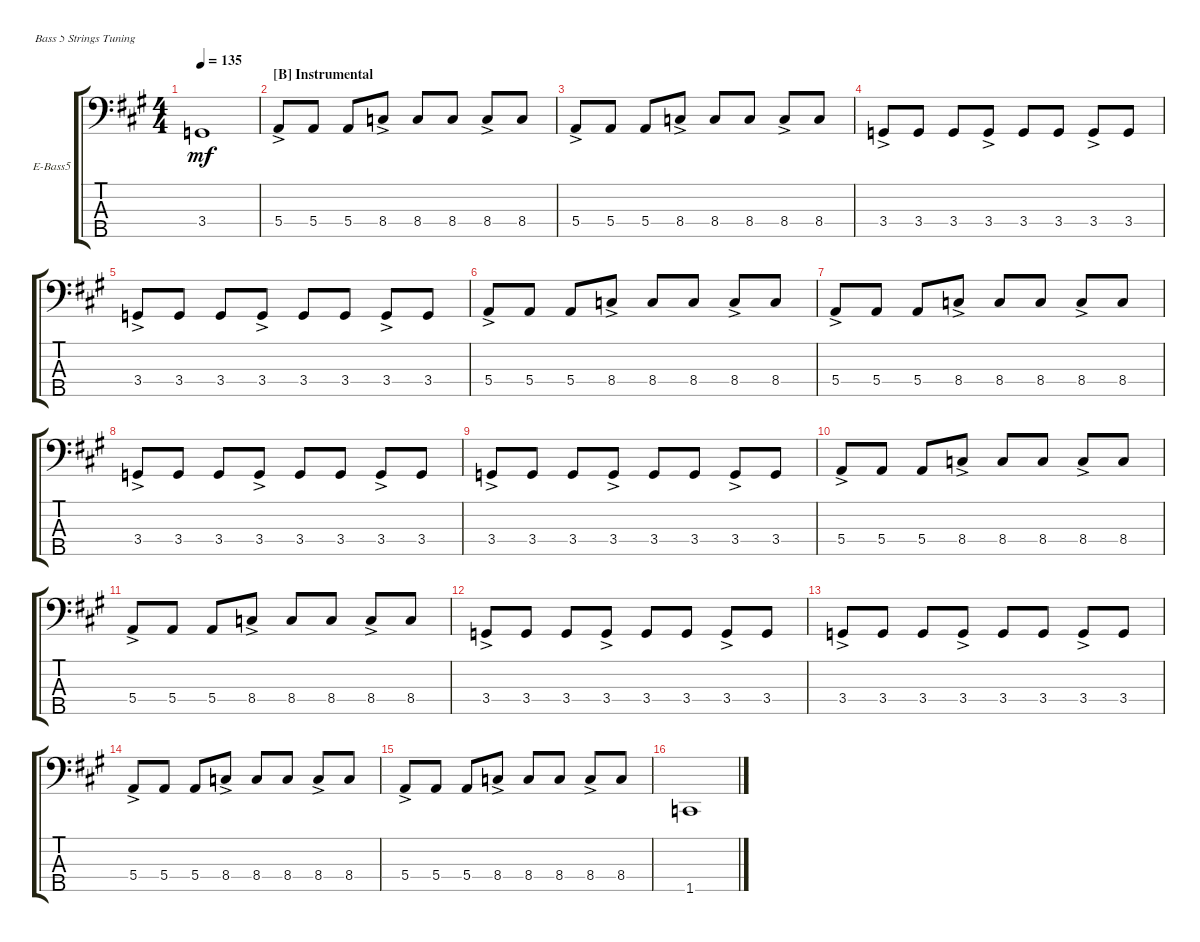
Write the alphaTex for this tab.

\defaultSystemsLayout 4
\bracketExtendMode groupsimilarinstruments
\firstSystemTrackNameOrientation horizontal
\otherSystemsTrackNameOrientation horizontal
\track ("Bass" "E-Bass5") {instrument electricbassfinger}
\staff {score tabs}
\tuning (G2 D2 A1 E1 B0)
\ts (4 4)
\tempo 135
\clef f4
\ks f#minor
3.4{t}.1{dy mf} |
\section ("B" "Instrumental")
5.4{ac}.8 5.4.8 5.4.8 8.4{ac}.8 8.4.8 8.4.8 8.4{ac}.8 8.4.8 |
5.4{ac}.8 5.4.8 5.4.8 8.4{ac}.8 8.4.8 8.4.8 8.4{ac}.8 8.4.8 |
3.4{ac}.8 3.4.8 3.4.8 3.4{ac}.8 3.4.8 3.4.8 3.4{ac}.8 3.4.8 |
3.4{ac}.8 3.4.8 3.4.8 3.4{ac}.8 3.4.8 3.4.8 3.4{ac}.8 3.4.8 |
5.4{ac}.8 5.4.8 5.4.8 8.4{ac}.8 8.4.8 8.4.8 8.4{ac}.8 8.4.8 |
5.4{ac}.8 5.4.8 5.4.8 8.4{ac}.8 8.4.8 8.4.8 8.4{ac}.8 8.4.8 |
3.4{ac}.8 3.4.8 3.4.8 3.4{ac}.8 3.4.8 3.4.8 3.4{ac}.8 3.4.8 |
3.4{ac}.8 3.4.8 3.4.8 3.4{ac}.8 3.4.8 3.4.8 3.4{ac}.8 3.4.8 |
5.4{ac}.8 5.4.8 5.4.8 8.4{ac}.8 8.4.8 8.4.8 8.4{ac}.8 8.4.8 |
5.4{ac}.8 5.4.8 5.4.8 8.4{ac}.8 8.4.8 8.4.8 8.4{ac}.8 8.4.8 |
3.4{ac}.8 3.4.8 3.4.8 3.4{ac}.8 3.4.8 3.4.8 3.4{ac}.8 3.4.8 |
3.4{ac}.8 3.4.8 3.4.8 3.4{ac}.8 3.4.8 3.4.8 3.4{ac}.8 3.4.8 |
5.4{ac}.8 5.4.8 5.4.8 8.4{ac}.8 8.4.8 8.4.8 8.4{ac}.8 8.4.8 |
5.4{ac}.8 5.4.8 5.4.8 8.4{ac}.8 8.4.8 8.4.8 8.4{ac}.8 8.4.8 |
1.5.1
